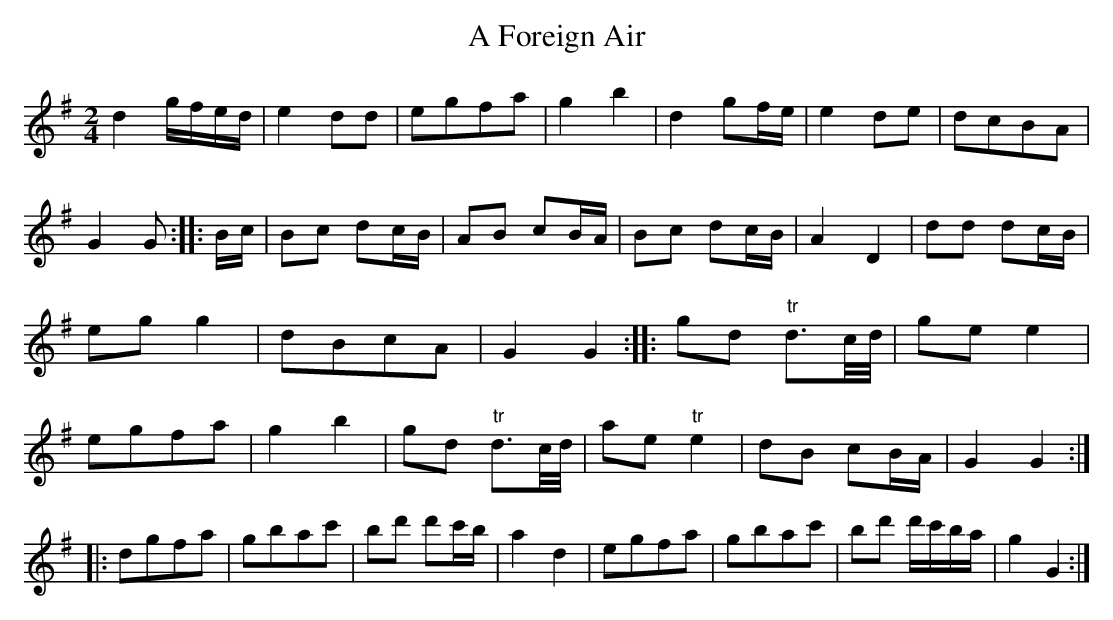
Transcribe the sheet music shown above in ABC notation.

X:1
T:A Foreign Air
M:2/4
K:G
d4 gfed| e4 d2d2| e2g2f2a2| g4b4|\
d4 g2fe| e4 d2e2| d2c2B2A2| G4 G2::\
Bc|\
B2c2 d2cB| A2B2 c2BA| B2c2 d2cB| A4 D4|\
d2d2 d2cB| e2g2 g4| d2B2c2A2| G4 G4::\
g2d2 "tr"d3c/d/| g2e2 e4| e2g2f2a2| g4 b4|\
g2d2 "tr"d3c/d/| a2e2 "tr"e4|d2B2 c2BA| G4 G4::\
d2g2f2a2| g2b2a2c'2| b2d'2 d'2c'b| a4d4|\
e2g2f2a2| g2b2a2c'2| b2d'2 d'c'ba| g4 G4:|
